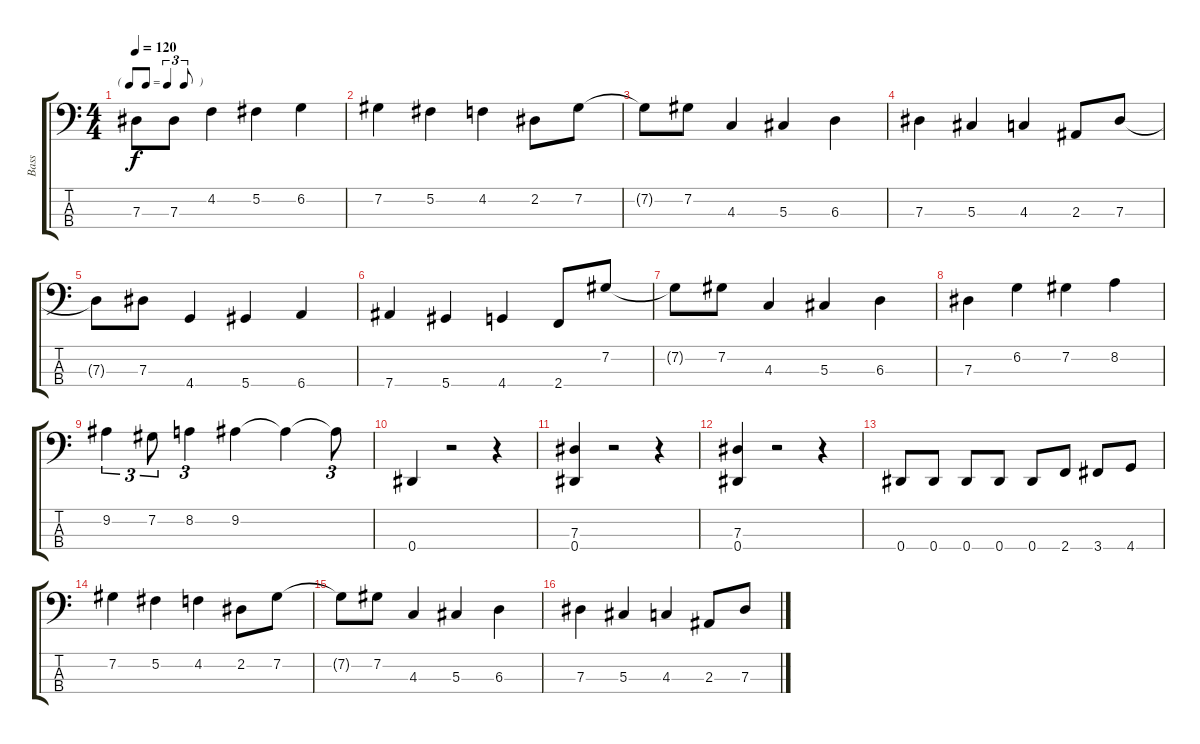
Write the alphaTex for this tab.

\track ("Bass" "Bass") {instrument electricbassfinger}
\staff {score tabs}
\tuning (Gb2 Db2 Ab1 Eb1) {hide}
\ts (4 4)
\tf triplet8th
\tempo 120
\clef f4
\ks c
7.3{t}.8{dy f} 7.3.8 4.2.4 5.2.4 6.2.4 |
7.2.4 5.2.4 4.2.4 2.2.8 7.2.8 |
7.2{t}.8 7.2.8 4.3.4 5.3.4 6.3.4 |
7.3.4 5.3.4 4.3.4 2.3.8 7.3.8 |
7.3{t}.8 7.3.8 4.4.4 5.4.4 6.4.4 |
7.4.4 5.4.4 4.4.4 2.4.8 7.2.8 |
7.2{t}.8 7.2.8 4.3.4 5.3.4 6.3.4 |
7.3.4 6.2.4 7.2.4 8.2.4 |
9.2.4{tu (3 2)} 7.2.8{tu (3 2)} 8.2.4{tu (3 2)} 9.2.4 9.2{t}.4 9.2{t}.8{tu (3 2)} |
0.4.4 r.2 r.4 |
(7.3 0.4).4 r.2 r.4 |
(7.3 0.4).4 r.2 r.4 |
0.4.8 0.4.8 0.4.8 0.4.8 0.4.8 2.4.8 3.4.8 4.4.8 |
7.2.4 5.2.4 4.2.4 2.2.8 7.2.8 |
7.2{t}.8 7.2.8 4.3.4 5.3.4 6.3.4 |
7.3.4 5.3.4 4.3.4 2.3.8 7.3.8
